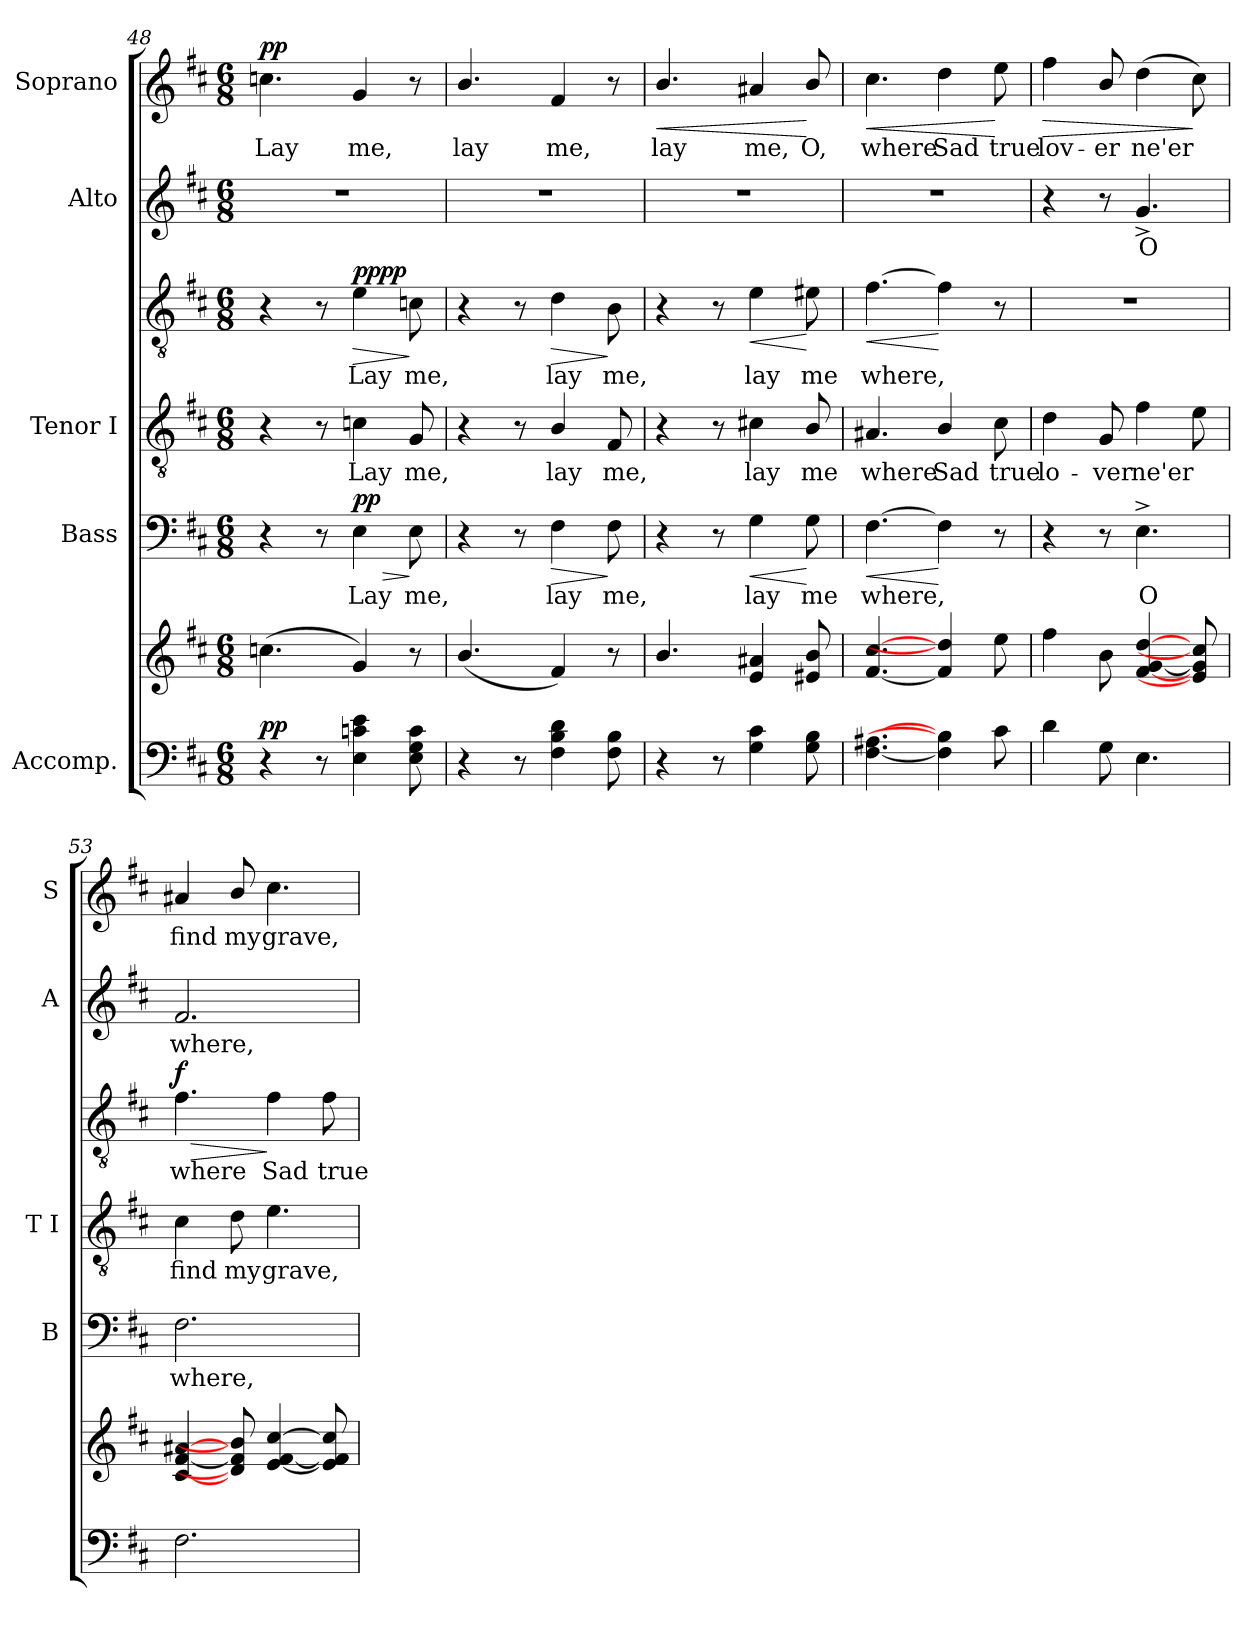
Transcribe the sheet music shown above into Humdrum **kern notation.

**kern	**kern	**dynam	**kern	**text	**dynam	**kern	**text	**kern	**text	**dynam	**kern	**text	**kern	**text	**dynam
*part5	*part5	*part5	*part4	*part4	*part4	*part3	*part3	*part3	*part3	*part3	*part2	*part2	*part1	*part1	*part1
*staff7	*staff6	*staff6/7	*staff5	*staff5	*staff5	*staff4	*staff4	*staff3	*staff3	*staff3/4	*staff2	*staff2	*staff1	*staff1	*staff1
*I"Accomp.	*	*	*I"Bass	*	*	*I"Tenor I	*	*	*	*	*I"Alto	*	*I"Soprano	*	*
*	*	*	*I'B	*	*	*I'T I	*	*	*	*	*I'A	*	*I'S	*	*
!!LO:LB:g=z
*clefF4	*clefG2	*	*clefF4	*	*	*clefGv2	*	*clefGv2	*	*	*clefG2	*	*clefG2	*	*
*k[f#c#]	*k[f#c#]	*	*k[f#c#]	*	*	*k[f#c#]	*	*k[f#c#]	*	*	*k[f#c#]	*	*k[f#c#]	*	*
*D:	*D:	*	*D:	*	*	*D:	*	*D:	*	*	*D:	*	*D:	*	*
*M6/8	*M6/8	*	*M6/8	*	*	*M6/8	*	*M6/8	*	*	*M6/8	*	*M6/8	*	*
=48	=48	=48	=48	=48	=48	=48	=48	=48	=48	=48	=48	=48	=48	=48	=48
!	!	!LO:DY:a=2	!	!	!	!	!	!	!	!	!LO:N:vis=1	!	!	!LO:LY:b	!LO:DY:b
4r	(<4.ccn	pp	4r	.	.	4r	.	4r	.	.	2.r	.	4.ccn	Lay	pp
8r	.	.	8r	.	.	8r	.	8r	.	.	.	.	.	.	.
!	!	!	!	!LO:LY:b	!LO:HP:b	!	!LO:LY:b	!	!LO:LY:b	!LO:HP:b	!	!	!	!LO:LY:b	!
!	!	!	!	!	!LO:DY:n=1:b	!	!	!	!	!LO:DY:n=1:b=2	!	!	!	!	!
!	!	!	!	!	!	!	!	!	!	!LO:DY:n=2:b	!	!	!	!	!
4E 4cn 4e	4g)	.	4E	Lay	> pp	4cn	Lay	4e	Lay	> pp pp	.	.	4g	me,	.
!	!	!	!	!LO:LY:b	!	!	!LO:LY:b	!	!LO:LY:b	!	!	!	!	!	!
8E 8G 8c	8r	.	8E	me,	]	8G	me,	8cn	me,	]	.	.	8r	.	.
=49	=49	=49	=49	=49	=49	=49	=49	=49	=49	=49	=49	=49	=49	=49	=49
!	!	!	!	!	!	!	!	!	!	!	!LO:N:vis=1	!	!	!LO:LY:b	!
4r	(<4.b/	.	4r	.	.	4r	.	4r	.	.	2.r	.	4.b/	lay	.
8r	.	.	8r	.	.	8r	.	8r	.	.	.	.	.	.	.
!	!	!	!	!LO:LY:b	!LO:HP:b	!	!LO:LY:b	!	!LO:LY:b	!LO:HP:b	!	!	!	!LO:LY:b	!
4F# 4B 4d	4f#)	.	4F#	lay	>	4B/	lay	4d	lay	>	.	.	4f#	me,	.
!	!	!	!	!LO:LY:b	!	!	!LO:LY:b	!	!LO:LY:b	!	!	!	!	!	!
8F# 8B	8r	.	8F#	me,	]	8F#	me,	8B	me,	]	.	.	8r	.	.
=50	=50	=50	=50	=50	=50	=50	=50	=50	=50	=50	=50	=50	=50	=50	=50
!	!	!	!	!	!	!	!	!	!	!	!LO:N:vis=1	!	!	!LO:LY:b	!LO:HP:b
4r	4.b/	.	4r	.	.	4r	.	4r	.	.	2.r	.	4.b/	lay	<
8r	.	.	8r	.	.	8r	.	8r	.	.	.	.	.	.	.
!	!	!	!	!LO:LY:b	!LO:HP:b	!	!LO:LY:b	!	!LO:LY:b	!LO:HP:b	!	!	!	!LO:LY:b	!
4G\ 4c#\	4e 4a#X	.	4G	lay	<	4c#X	lay	4e	lay	<	.	.	4a#X	me,	.
!	!	!	!	!LO:LY:b	!	!	!LO:LY:b	!	!LO:LY:b	!	!	!	!	!LO:LY:b	!
8G\ 8B\	8e#X 8b	.	8G	me	[	8B/	me	8e#X	me	[	.	.	8b/	O,	[
=51	=51	=51	=51	=51	=51	=51	=51	=51	=51	=51	=51	=51	=51	=51	=51
!	!	!	!	!LO:LY:b	!LO:HP:b	!	!LO:LY:b	!	!LO:LY:b	!LO:HP:b	!LO:N:vis=1	!	!	!LO:LY:b	!LO:HP:b
[4.F# [4.A#X	[4.f# [4.cc#	.	[4.F#	where,	<	4.A#X	where	[4.f#	where,	<	2.r	.	4.cc#	where	<
!	!	!	!	!	!	!	!LO:LY:b	!	!	!	!	!	!	!LO:LY:b	!
4F#] 4B]	4f#] 4dd]	.	4F#]	.	[	4B/	Sad	4f#]	.	[	.	.	4dd	Sad	.
!	!	!	!	!	!	!	!LO:LY:b	!	!	!	!	!	!	!LO:LY:b	!
8c#	8ee	.	8r	.	.	8c#	true	8r	.	.	.	.	8ee	true	[
=52	=52	=52	=52	=52	=52	=52	=52	=52	=52	=52	=52	=52	=52	=52	=52
!	!	!	!	!	!	!	!LO:LY:b	!LO:N:vis=1	!	!	!	!	!	!LO:LY:b	!LO:HP:b
4d	4ff#	.	4r	.	.	4d	lo-	2.r	.	.	4r	.	4ff#	lov-	>
!	!	!	!	!	!	!	!LO:LY:b	!	!	!	!	!	!	!LO:LY:b	!
8G	8b	.	8r	.	.	8G	-ver	.	.	.	8r	.	8b/	-er	.
!	!	!	!	!LO:LY:b	!	!	!LO:LY:b	!	!	!	!	!LO:LY:b	!	!LO:LY:b	!
4.E	[4f# [4g [4dd	.	4.E^	O	.	4f#	ne'er	.	.	.	4.g^	O	(>4dd	ne'er	.
.	8e] 8g] 8cc#]	.	.	.	.	8e	.	.	.	.	.	.	8cc#)	.	]
=53	=53	=53	=53	=53	=53	=53	=53	=53	=53	=53	=53	=53	=53	=53	=53
!	!	!	!	!LO:LY:b	!	!	!LO:LY:b	!	!LO:LY:b	!LO:HP:b	!	!LO:LY:b	!	!LO:LY:b	!
!	!	!	!	!	!	!	!	!	!	!LO:DY:n=1:b	!	!	!	!	!
2.F#	[4c# [4f# [4a#X	.	2.F#	where,	.	4c#	find	4.f#	where	> f	2.f#	where,	4a#X	find	.
!	!	!	!	!	!	!	!LO:LY:b	!	!	!	!	!	!	!LO:LY:b	!
.	8d] 8f#] 8b]	.	.	.	.	8d	my	.	.	.	.	.	8b/	my	.
!	!	!	!	!	!	!	!LO:LY:b	!	!LO:LY:b	!	!	!	!	!LO:LY:b	!
.	[4e [4f# [4cc#	.	.	.	.	4.e	grave,	4f#	Sad	]	.	.	4.cc#	grave,	.
!	!	!	!	!	!	!	!	!	!LO:LY:b	!	!	!	!	!	!
.	8e] 8f#] 8cc#]	.	.	.	.	.	.	8f#	true	.	.	.	.	.	.
=	=	=	=	=	=	=	=	=	=	=	=	=	=	=	=
*-	*-	*-	*-	*-	*-	*-	*-	*-	*-	*-	*-	*-	*-	*-	*-
